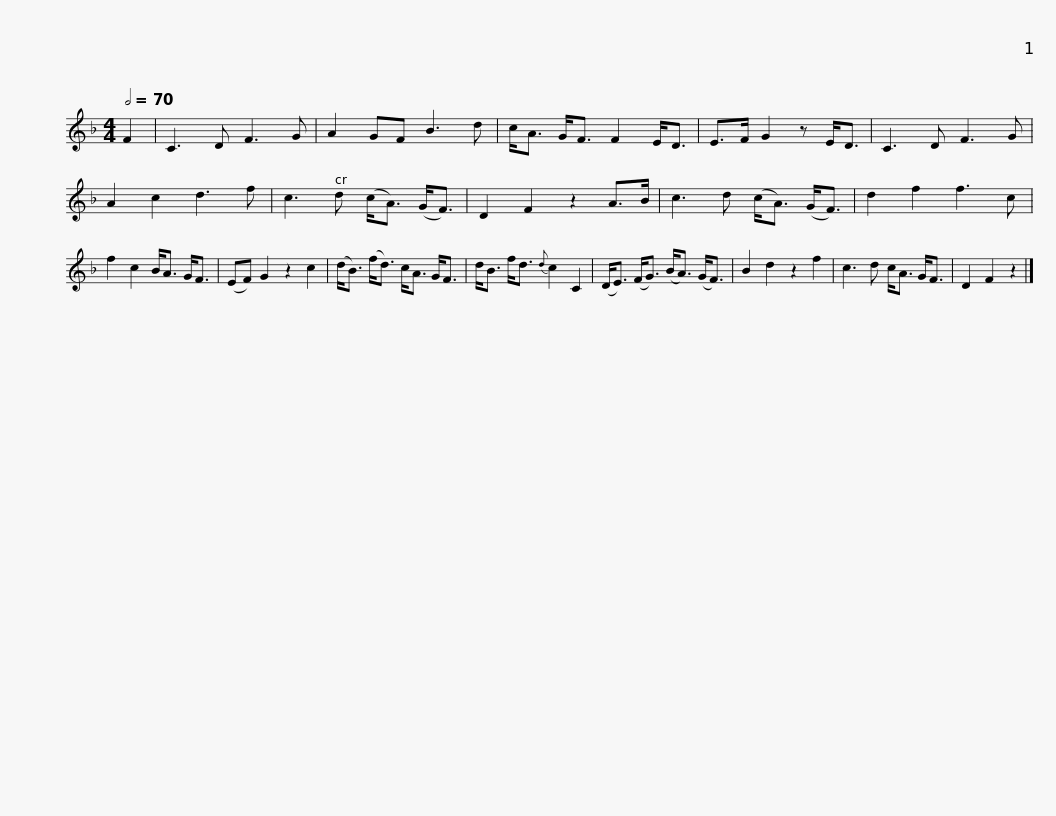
X:1
L:1/8
Q:1/2=70
M:4/4
I:linebreak $
K:F
V:1 treble
V:1
 F2 | C3 D F3 G | A2 GF B3 d | c<A G<F F2 E<D |$ E>F G2 z E<D | %5
 C3 D F3 G | A2 c2 d3 f |$ c3 d (c<A) (G<F) | D2 F2 z2 A>B | c3 d (c<A) (G<F) |$ %10
 d2 f2 f3 c | f2 c2 B<A G<F | (EF) G2 z2 c2 |$ (d<B) (f<d) c<A G<F | d<B f<d{d} c2 C2 | %15
 (D<E) (F<G) (B<A) (G<F) |$ B2 d2 z2 f2 | c3 d c<A G<F | D2 F2 z2 |] %19
